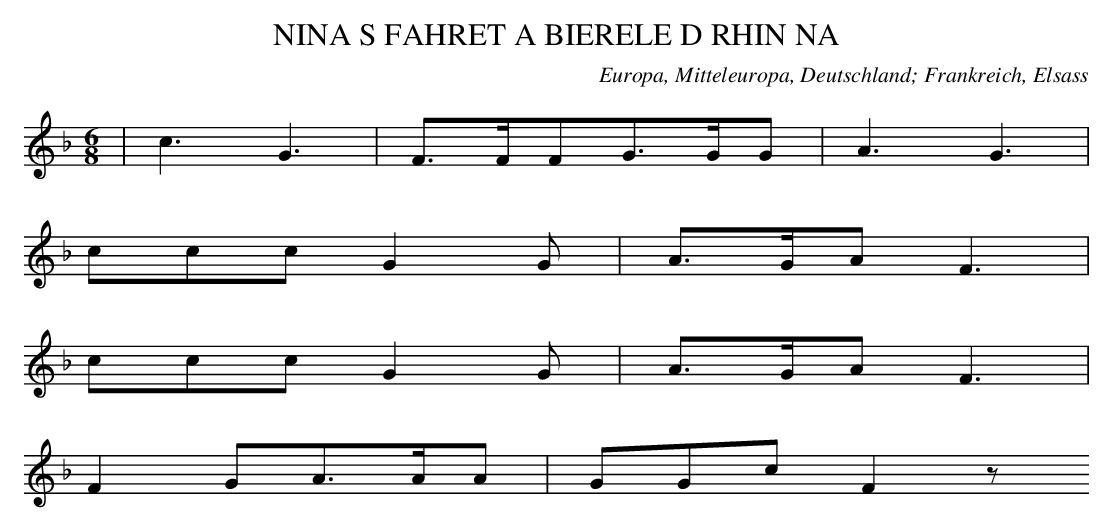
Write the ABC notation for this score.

X:1
T: NINA S FAHRET A BIERELE D RHIN NA
O: Europa, Mitteleuropa, Deutschland; Frankreich, Elsass
M: 6/8
L: 1/16
K: F
 | c6G6 | F3FF2G3GG2 | A6G6 |
c2c2c2G4G2 | A3GA2F6 |
c2c2c2G4G2 | A3GA2F6 |
F4G2A3AA2 | G2G2c2F4z2
